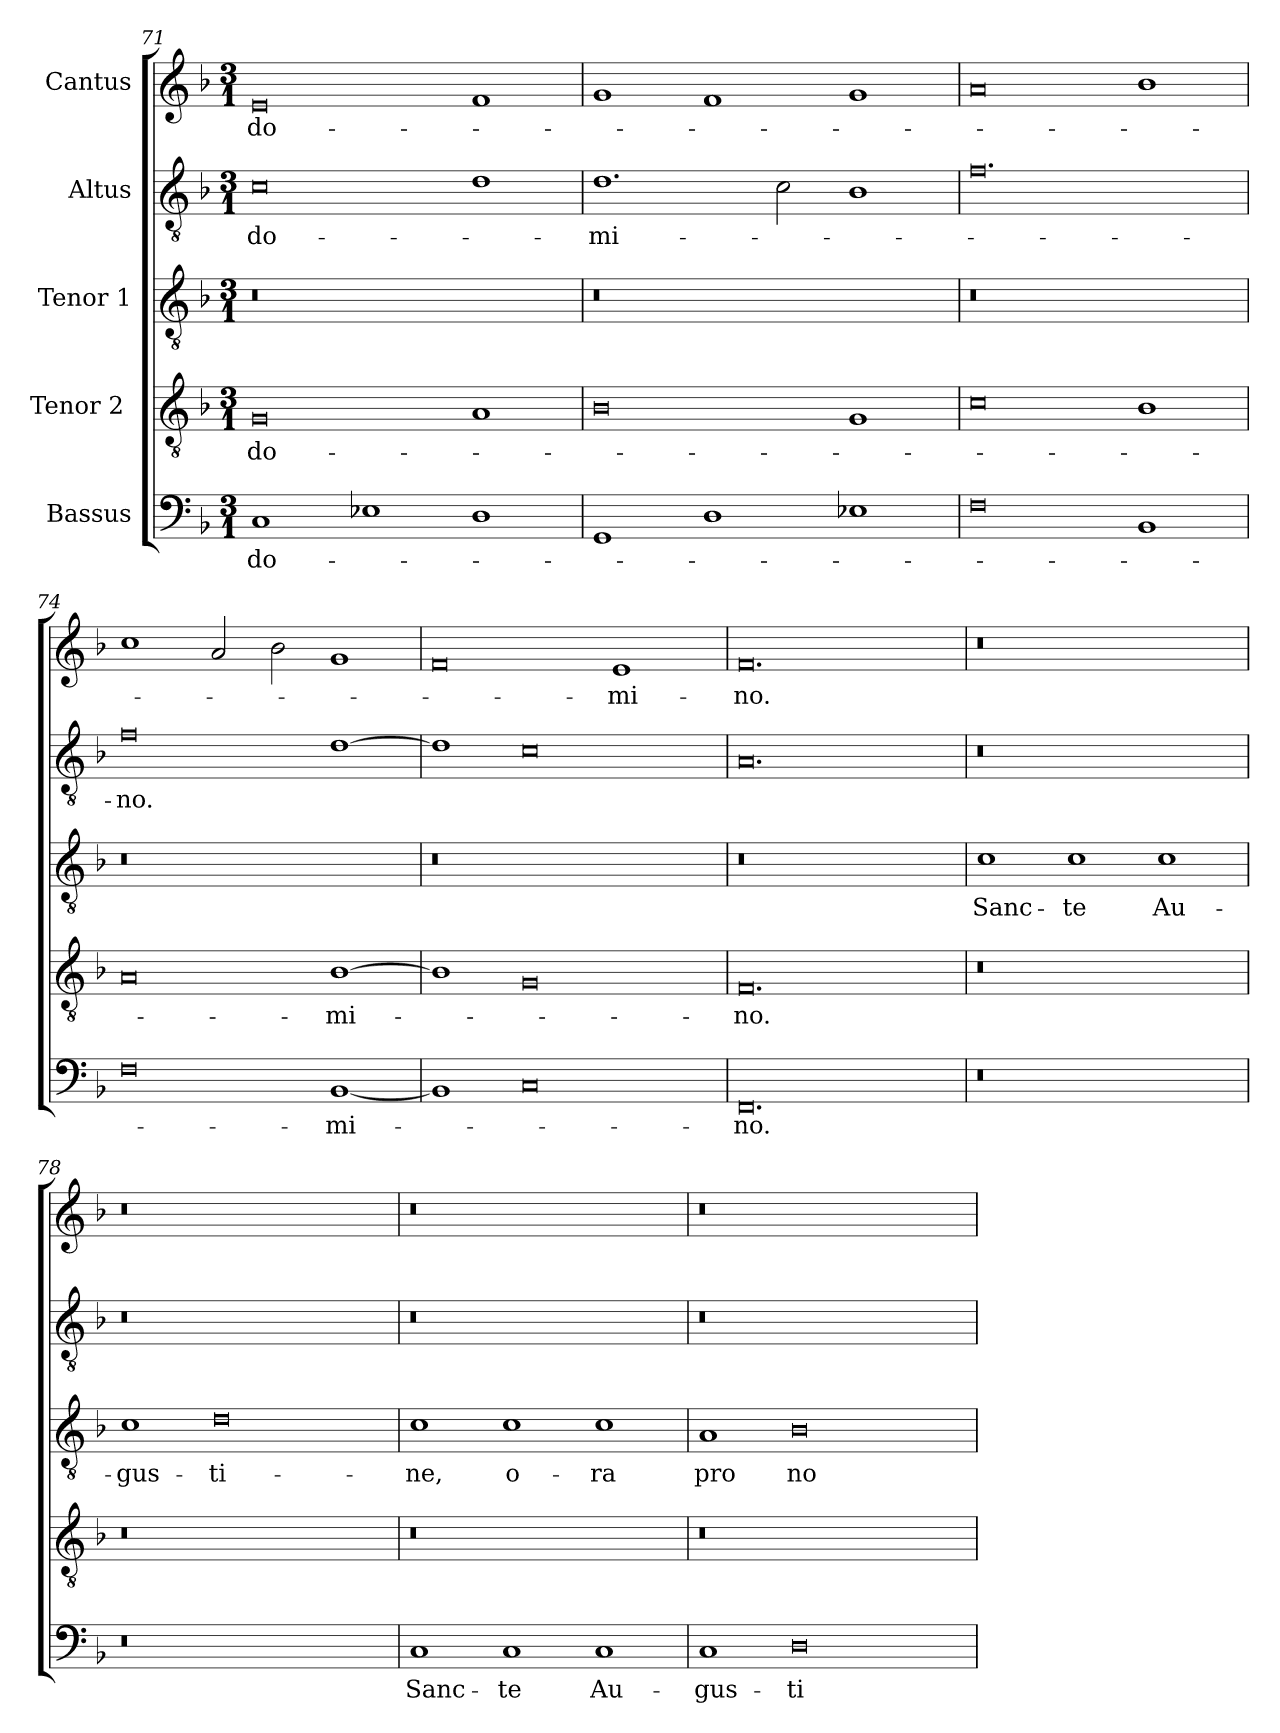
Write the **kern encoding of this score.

**kern	**text	**kern	**text	**kern	**text	**kern	**text	**kern	**text
*part5	*part5	*part4	*part4	*part3	*part3	*part2	*part2	*part1	*part1
*staff5	*staff5	*staff4	*staff4	*staff3	*staff3	*staff2	*staff2	*staff1	*staff1
*I"Bassus	*	*I"Tenor 2 	*	*I"Tenor 1	*	*I"Altus	*	*I"Cantus	*
*clefF4	*	*clefGv2	*	*clefGv2	*	*clefGv2	*	*clefG2	*
*k[b-]	*	*k[b-]	*	*k[b-]	*	*k[b-]	*	*k[b-]	*
*F:	*	*F:	*	*F:	*	*F:	*	*F:	*
*M3/1	*	*M3/1	*	*M3/1	*	*M3/1	*	*M3/1	*
=71	=71	=71	=71	=71	=71	=71	=71	=71	=71
1C/	do-	0G/	do-	0r	.	0c\	do-	0e/	do-
1E-X\	.	.	.	.	.	.	.	.	.
1D\	.	1A/	.	1ryy	.	1d\	.	1f/	.
=72	=72	=72	=72	=72	=72	=72	=72	=72	=72
1GG/	.	0B-\	.	0r	.	1.d\	-mi-	1g/	.
1D\	.	.	.	.	.	.	.	1f/	.
.	.	.	.	.	.	2c\	.	.	.
1E-X\	.	1G/	.	1ryy	.	1B-\	.	1g/	.
!!LO:PB:g=z
=73	=73	=73	=73	=73	=73	=73	=73	=73	=73
0F\	.	0c\	.	0r	.	0.f\	.	0a/	.
1BB-/	.	1B-\	.	1ryy	.	.	.	1b-\	.
=74	=74	=74	=74	=74	=74	=74	=74	=74	=74
0F\	.	0A/	.	0r	.	0f\	-no.	1cc\	.
.	.	.	.	.	.	.	.	2a/	.
.	.	.	.	.	.	.	.	2b-\	.
[1BB-/	-mi-	[1B-\	-mi-	1ryy	.	[1d\	.	1g/	.
=75	=75	=75	=75	=75	=75	=75	=75	=75	=75
1BB-/]	.	1B-\]	.	0r	.	1d\]	.	0f/	.
0C/	.	0G/	.	.	.	0c\	.	.	.
.	.	.	.	1ryy	.	.	.	1e/	-mi-
=76	=76	=76	=76	=76	=76	=76	=76	=76	=76
0.FF/	-no.	0.F/	-no.	0r	.	0.A/	.	0.f/	-no.
.	.	.	.	1ryy	.	.	.	.	.
=77	=77	=77	=77	=77	=77	=77	=77	=77	=77
0r	.	0r	.	1c\	Sanc-	0r	.	0r	.
.	.	.	.	1c\	-te	.	.	.	.
1ryy	.	1ryy	.	1c\	Au-	1ryy	.	1ryy	.
=78	=78	=78	=78	=78	=78	=78	=78	=78	=78
0r	.	0r	.	1c\	-gus-	0r	.	0r	.
.	.	.	.	0d\	-ti-	.	.	.	.
1ryy	.	1ryy	.	.	.	1ryy	.	1ryy	.
=79	=79	=79	=79	=79	=79	=79	=79	=79	=79
1C/	Sanc-	0r	.	1c\	-ne,	0r	.	0r	.
1C/	-te	.	.	1c\	o-	.	.	.	.
1C/	Au-	1ryy	.	1c\	-ra	1ryy	.	1ryy	.
=80	=80	=80	=80	=80	=80	=80	=80	=80	=80
1C/	-gus-	0r	.	1A/	pro	0r	.	0r	.
0D\	-ti-	.	.	0B-\	no-	.	.	.	.
.	.	1ryy	.	.	.	1ryy	.	1ryy	.
=	=	=	=	=	=	=	=	=	=
*-	*-	*-	*-	*-	*-	*-	*-	*-	*-
